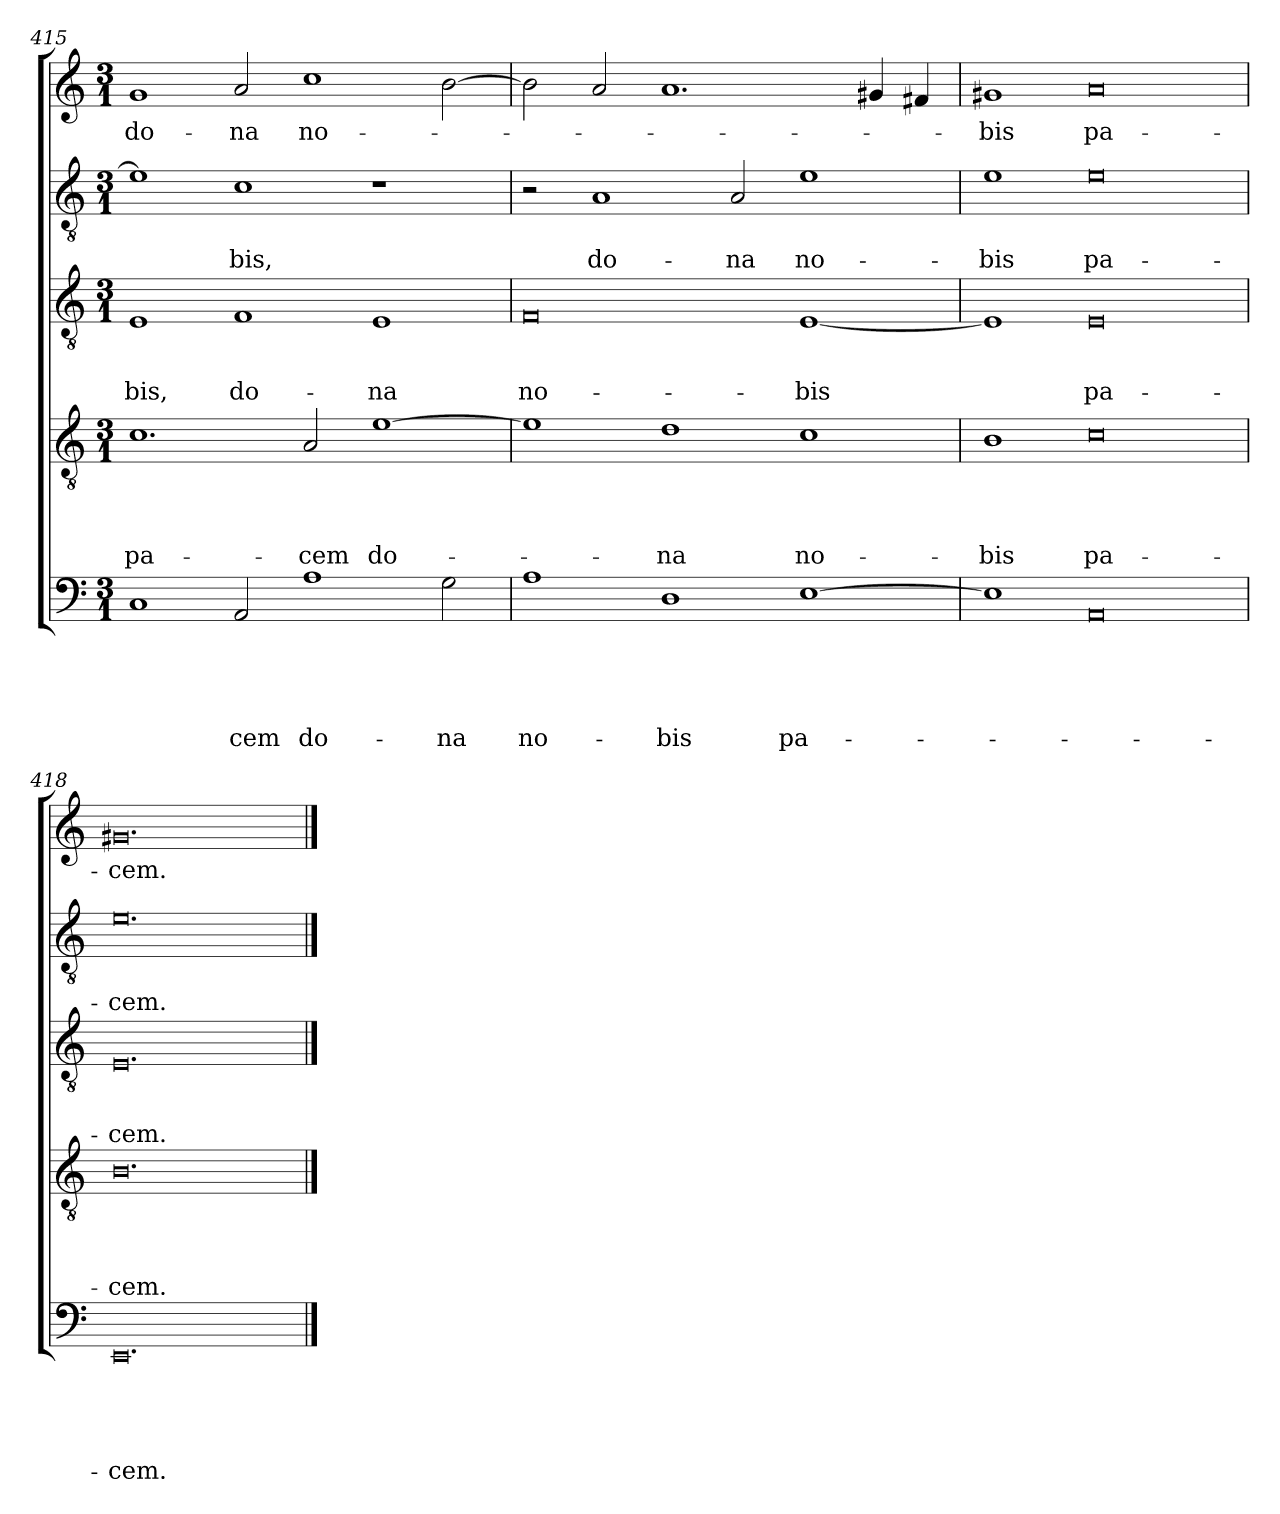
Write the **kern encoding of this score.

**kern	**text	**text	**text	**text	**text	**kern	**text	**text	**text	**text	**kern	**text	**text	**text	**kern	**text	**text	**kern	**text
*part5	*part5	*part5	*part5	*part5	*part5	*part4	*part4	*part4	*part4	*part4	*part3	*part3	*part3	*part3	*part2	*part2	*part2	*part1	*part1
*staff5	*staff5	*staff5	*staff5	*staff5	*staff5	*staff4	*staff4	*staff4	*staff4	*staff4	*staff3	*staff3	*staff3	*staff3	*staff2	*staff2	*staff2	*staff1	*staff1
*clefF4	*	*	*	*	*	*clefGv2	*	*	*	*	*clefGv2	*	*	*	*clefGv2	*	*	*clefG2	*
*k[]	*	*	*	*	*	*k[]	*	*	*	*	*k[]	*	*	*	*k[]	*	*	*k[]	*
*C:	*	*	*	*	*	*C:	*	*	*	*	*C:	*	*	*	*C:	*	*	*C:	*
*M3/1	*	*	*	*	*	*M3/1	*	*	*	*	*M3/1	*	*	*	*M3/1	*	*	*M3/1	*
=415	=415	=415	=415	=415	=415	=415	=415	=415	=415	=415	=415	=415	=415	=415	=415	=415	=415	=415	=415
1C	.	.	.	.	.	1.c	.	.	.	pa-	1E	.	.	-bis,	1e]	.	.	1g	do-
2AA/	.	.	.	.	-cem	.	.	.	.	.	1F	.	.	do-	1c	.	-bis,	2a/	-na
1A	.	.	.	.	do-	2A/	.	.	.	-cem	.	.	.	.	.	.	.	1cc	no-
.	.	.	.	.	.	[1e	.	.	.	do-	1E	.	.	-na	1r	.	.	.	.
2G\	.	.	.	.	-na	.	.	.	.	.	.	.	.	.	.	.	.	[2b\	.
=416	=416	=416	=416	=416	=416	=416	=416	=416	=416	=416	=416	=416	=416	=416	=416	=416	=416	=416	=416
1A	.	.	.	.	no-	1e]	.	.	.	.	0F	.	.	no-	2r	.	.	2b\]	.
.	.	.	.	.	.	.	.	.	.	.	.	.	.	.	1A	.	do-	2a/	.
1D	.	.	.	.	-bis	1d	.	.	.	-na	.	.	.	.	.	.	.	1.a	.
.	.	.	.	.	.	.	.	.	.	.	.	.	.	.	2A/	.	-na	.	.
[1E	.	.	.	.	pa-	1c	.	.	.	no-	[1E	.	.	-bis	1e	.	no-	.	.
.	.	.	.	.	.	.	.	.	.	.	.	.	.	.	.	.	.	4g#/	.
.	.	.	.	.	.	.	.	.	.	.	.	.	.	.	.	.	.	4f#/	.
=417	=417	=417	=417	=417	=417	=417	=417	=417	=417	=417	=417	=417	=417	=417	=417	=417	=417	=417	=417
1E]	.	.	.	.	.	1B	.	.	.	-bis	1E]	.	.	.	1e	.	-bis	1g#X	-bis
0AA	.	.	.	.	.	0c	.	.	.	pa-	0E	.	.	pa-	0e	.	pa-	0a	pa-
=418	=418	=418	=418	=418	=418	=418	=418	=418	=418	=418	=418	=418	=418	=418	=418	=418	=418	=418	=418
0.EE	.	.	.	.	-cem.	0.B	.	.	.	-cem.	0.E	.	.	-cem.	0.e	.	-cem.	0.g#X	-cem.
==	==	==	==	==	==	==	==	==	==	==	==	==	==	==	==	==	==	==	==
*-	*-	*-	*-	*-	*-	*-	*-	*-	*-	*-	*-	*-	*-	*-	*-	*-	*-	*-	*-
